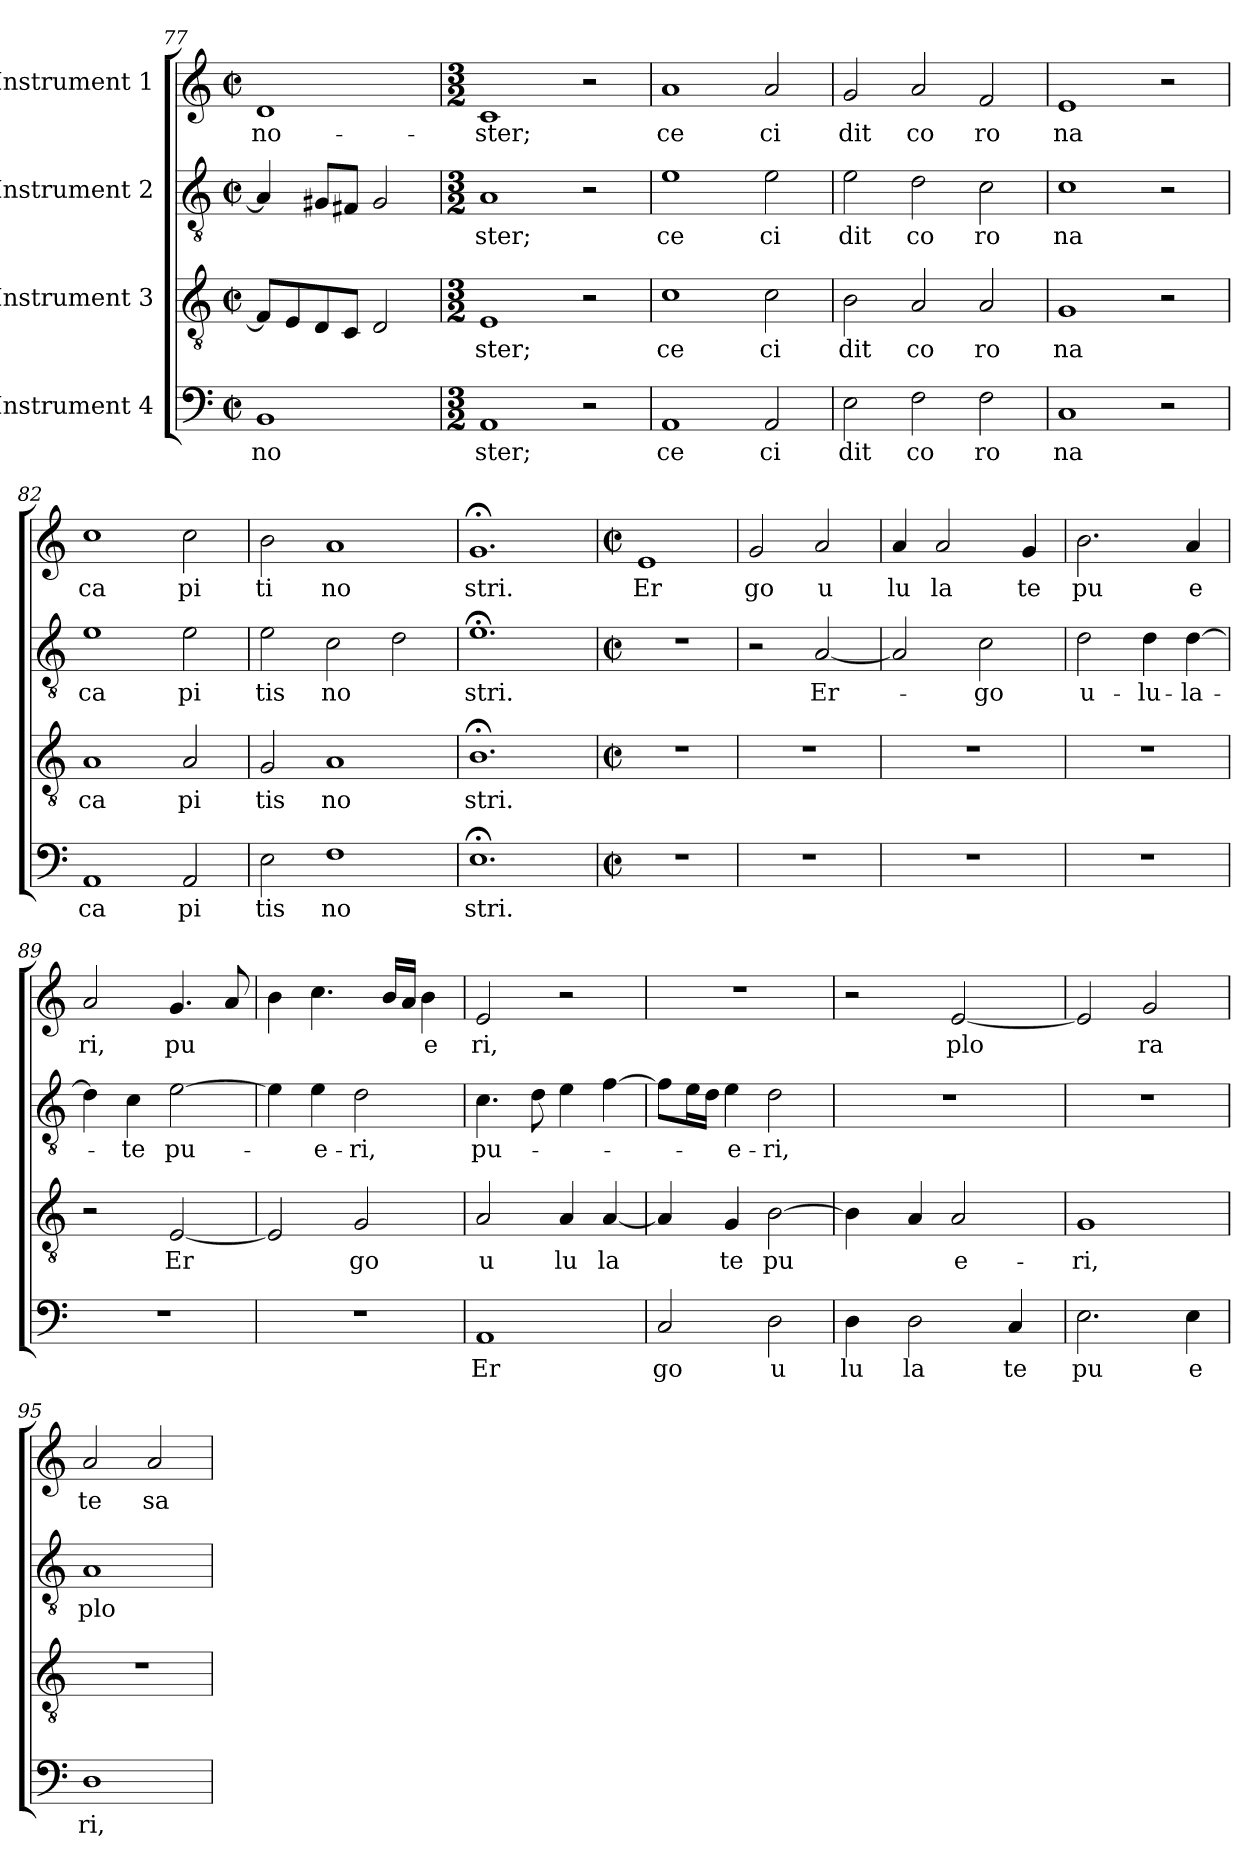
**kern	**text	**kern	**text	**kern	**text	**kern	**text
*part4	*part4	*part3	*part3	*part2	*part2	*part1	*part1
*staff4	*staff4	*staff3	*staff3	*staff2	*staff2	*staff1	*staff1
*I"Instrument 4	*	*I"Instrument 3	*	*I"Instrument 2	*	*I"Instrument 1	*
*clefF4	*	*clefGv2	*	*clefGv2	*	*clefG2	*
*M2/2	*	*M2/2	*	*M2/2	*	*M2/2	*
*met(c|)	*	*met(c|)	*	*met(c|)	*	*met(c|)	*
=77	=77	=77	=77	=77	=77	=77	=77
!	!LO:LY:b:cj	!	!	!	!	!	!LO:LY:b:cj
1BB	no	8F/L]	.	4A/]	.	1d	no-
.	.	8E/	.	.	.	.	.
.	.	8D/	.	8G#/L	.	.	.
.	.	8C/J	.	8F#/J	.	.	.
.	.	2D/	.	2G#/	.	.	.
!!LO:LB:g=z
=78	=78	=78	=78	=78	=78	=78	=78
*M3/2	*	*M3/2	*	*M3/2	*	*M3/2	*
!	!LO:LY:b:cj	!	!LO:LY:b:cj	!	!LO:LY:b:cj	!	!LO:LY:b:cj
1AA	ster;	1E	ster;	1A	-ster;	1c	-ster;
2r	.	2r	.	2r	.	2r	.
=79	=79	=79	=79	=79	=79	=79	=79
!	!LO:LY:b:cj	!	!LO:LY:b:cj	!	!LO:LY:b:cj	!	!LO:LY:b:cj
1AA	ce	1c	ce	1e	ce	1a	ce
!	!LO:LY:b:cj	!	!LO:LY:b:cj	!	!LO:LY:b:cj	!	!LO:LY:b:cj
2AA/	ci	2c\	ci	2e\	ci	2a/	ci
=80	=80	=80	=80	=80	=80	=80	=80
!	!LO:LY:b:cj	!	!LO:LY:b:cj	!	!LO:LY:b:cj	!	!LO:LY:b:cj
2E\	dit	2B\	dit	2e\	dit	2g/	dit
!	!LO:LY:b:cj	!	!LO:LY:b:cj	!	!LO:LY:b:cj	!	!LO:LY:b:cj
2F\	co	2A/	co	2d\	co	2a/	co
!	!LO:LY:b:cj	!	!LO:LY:b:cj	!	!LO:LY:b:cj	!	!LO:LY:b:cj
2F\	ro	2A/	ro	2c\	ro	2f/	ro
=81	=81	=81	=81	=81	=81	=81	=81
!	!LO:LY:b:cj	!	!LO:LY:b:cj	!	!LO:LY:b:cj	!	!LO:LY:b:cj
1C	na	1G	na	1c	na	1e	na
2r	.	2r	.	2r	.	2r	.
=82	=82	=82	=82	=82	=82	=82	=82
!	!LO:LY:b:cj	!	!LO:LY:b:cj	!	!LO:LY:b:cj	!	!LO:LY:b:cj
1AA	ca	1A	ca	1e	ca	1cc	ca
!	!LO:LY:b:cj	!	!LO:LY:b:cj	!	!LO:LY:b:cj	!	!LO:LY:b:cj
2AA/	pi	2A/	pi	2e\	pi	2cc\	pi
=83	=83	=83	=83	=83	=83	=83	=83
!	!LO:LY:b:cj	!	!LO:LY:b:cj	!	!LO:LY:b:cj	!	!LO:LY:b:cj
2E\	tis	2G/	tis	2e\	tis	2b\	ti
!	!LO:LY:b:cj	!	!LO:LY:b:cj	!	!LO:LY:b:cj	!	!LO:LY:b:cj
1F	no	1A	no	2c\	no	1a	no
.	.	.	.	2d\	.	.	.
=84	=84	=84	=84	=84	=84	=84	=84
!	!LO:LY:b:cj	!	!LO:LY:b:cj	!	!LO:LY:b:cj	!	!LO:LY:b:cj
1.E;<	stri.	1.B;<	stri.	1.e;<	stri.	1.g;<	stri.
!!LO:PB:g=z
=85	=85	=85	=85	=85	=85	=85	=85
*M2/2	*	*M2/2	*	*M2/2	*	*M2/2	*
*met(c|)	*	*met(c|)	*	*met(c|)	*	*met(c|)	*
!	!	!	!	!	!	!	!LO:LY:b:cj
1r	.	1r	.	1r	.	1e	Er
=86	=86	=86	=86	=86	=86	=86	=86
!	!	!	!	!	!	!	!LO:LY:b:cj
1r	.	1r	.	2r	.	2g/	go
!	!	!	!	!	!LO:LY:b	!	!LO:LY:b:cj
.	.	.	.	[<2A/	Er-	2a/	u
=87	=87	=87	=87	=87	=87	=87	=87
!	!	!	!	!	!	!	!LO:LY:b:cj
1r	.	1r	.	2A/]	.	4a/	lu
!	!	!	!	!	!	!	!LO:LY:b:cj
.	.	.	.	.	.	2a/	la
!	!	!	!	!	!LO:LY:b:cj	!	!
.	.	.	.	2c\	-go	.	.
!	!	!	!	!	!	!	!LO:LY:b:cj
.	.	.	.	.	.	4g/	te
=88	=88	=88	=88	=88	=88	=88	=88
!	!	!	!	!	!LO:LY:b:cj	!	!LO:LY:b:cj
1r	.	1r	.	2d\	u-	2.b\	pu
!	!	!	!	!	!LO:LY:b:cj	!	!
.	.	.	.	4d\	-lu-	.	.
!	!	!	!	!	!LO:LY:b:cj	!	!LO:LY:b:cj
.	.	.	.	[>4d\	-la-	4a/	e
=89	=89	=89	=89	=89	=89	=89	=89
!	!	!	!	!	!	!	!LO:LY:b:cj
1r	.	2r	.	4d\]	.	2a/	ri,
!	!	!	!	!	!LO:LY:b:cj	!	!
.	.	.	.	4c\	-te	.	.
!	!	!	!LO:LY:b	!	!LO:LY:b	!	!LO:LY:b
.	.	[<2E/	Er	[>2e\	pu-	4.g/	pu
.	.	.	.	.	.	8a/	.
=90	=90	=90	=90	=90	=90	=90	=90
1r	.	2E/]	.	4e\]	.	4b\	.
!	!	!	!	!	!LO:LY:b:cj	!	!
.	.	.	.	4e\	-e-	4.cc\	.
!	!	!	!LO:LY:b:cj	!	!LO:LY:b:cj	!	!
.	.	2G/	go	2d\	-ri,	.	.
.	.	.	.	.	.	16b/L	.
.	.	.	.	.	.	16a/J	.
!	!	!	!	!	!	!	!LO:LY:b:cj
.	.	.	.	.	.	4b\	e
=91	=91	=91	=91	=91	=91	=91	=91
!	!LO:LY:b:cj	!	!LO:LY:b:cj	!	!LO:LY:b	!	!LO:LY:b:cj
1AA	Er	2A/	u	4.c\	pu-	2e/	ri,
.	.	.	.	8d\	.	.	.
!	!	!	!LO:LY:b:cj	!	!	!	!
.	.	4A/	lu	4e\	.	2r	.
!	!	!	!LO:LY:b:cj	!	!	!	!
.	.	[<4A/	la	[>4f\	.	.	.
=92	=92	=92	=92	=92	=92	=92	=92
!	!LO:LY:b:cj	!	!	!	!	!	!
2C/	go	4A/]	.	8f\L]	.	1r	.
.	.	.	.	16e\	.	.	.
.	.	.	.	16d\J	.	.	.
!	!	!	!LO:LY:b:cj	!	!LO:LY:b:cj	!	!
.	.	4G/	te	4e\	-e-	.	.
!	!LO:LY:b:cj	!	!LO:LY:b	!	!LO:LY:b:cj	!	!
2D\	u	[>2B\	pu	2d\	-ri,	.	.
!!LO:LB:g=z
=93	=93	=93	=93	=93	=93	=93	=93
!	!LO:LY:b:cj	!	!	!	!	!	!
*	*	*^	*	*	*	*	*
4D\	lu	4B\]	8ryy	.	1r	.	2r	.
.	.	.	64ryy	.	.	.	.	.
.	.	.	2ryy	.	.	.	.	.
!	!LO:LY:b:cj	!	!	!	!	!	!	!
2D\	la	4A/	.	.	.	.	.	.
!	!	!	!	!LO:LY:b:cj	!	!	!	!LO:LY:b
.	.	2A/	.	e-	.	.	[<2e/	plo
.	.	.	4ryy	.	.	.	.	.
!	!LO:LY:b:cj	!	!	!	!	!	!	!
4C/	te	.	.	.	.	.	.	.
.	.	.	16..ryy	.	.	.	.	.
=94	=94	=94	=94	=94	=94	=94	=94	=94
!	!LO:LY:b:cj	!	!	!LO:LY:b:cj	!	!	!	!
*	*	*v	*v	*	*	*	*	*
2.E\	pu	1G	-ri,	1r	.	2e/]	.
!	!	!	!	!	!	!	!LO:LY:b:cj
.	.	.	.	.	.	2g/	ra
!	!LO:LY:b:cj	!	!	!	!	!	!
4E\	e	.	.	.	.	.	.
=95	=95	=95	=95	=95	=95	=95	=95
!	!LO:LY:b:cj	!	!	!	!LO:LY:b:cj	!	!LO:LY:b:cj
1D	ri,	1r	.	1A	plo-	2a/	te
!	!	!	!	!	!	!	!LO:LY:b:cj
.	.	.	.	.	.	2a/	sa
=	=	=	=	=	=	=	=
*-	*-	*-	*-	*-	*-	*-	*-
